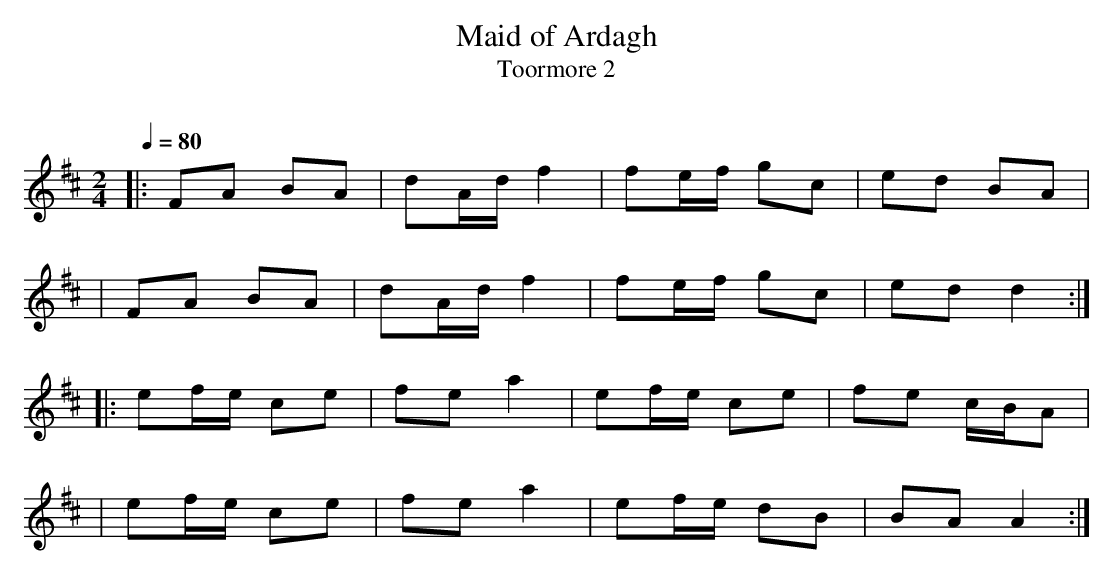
X:1
T:Maid of Ardagh
T:Toormore 2
C:
M:2/4
Q:1/4=80
L:1/8
K:D
|:FA    BA|dA/d/ f2|fe/f/ gc|ed    BA |
| FA    BA|dA/d/ f2|fe/f/ gc|ed    d2:|
|:ef/e/ ce|fe    a2|ef/e/ ce|fe c/B/A |
| ef/e/ ce|fe    a2|ef/e/ dB|BA    A2:|
